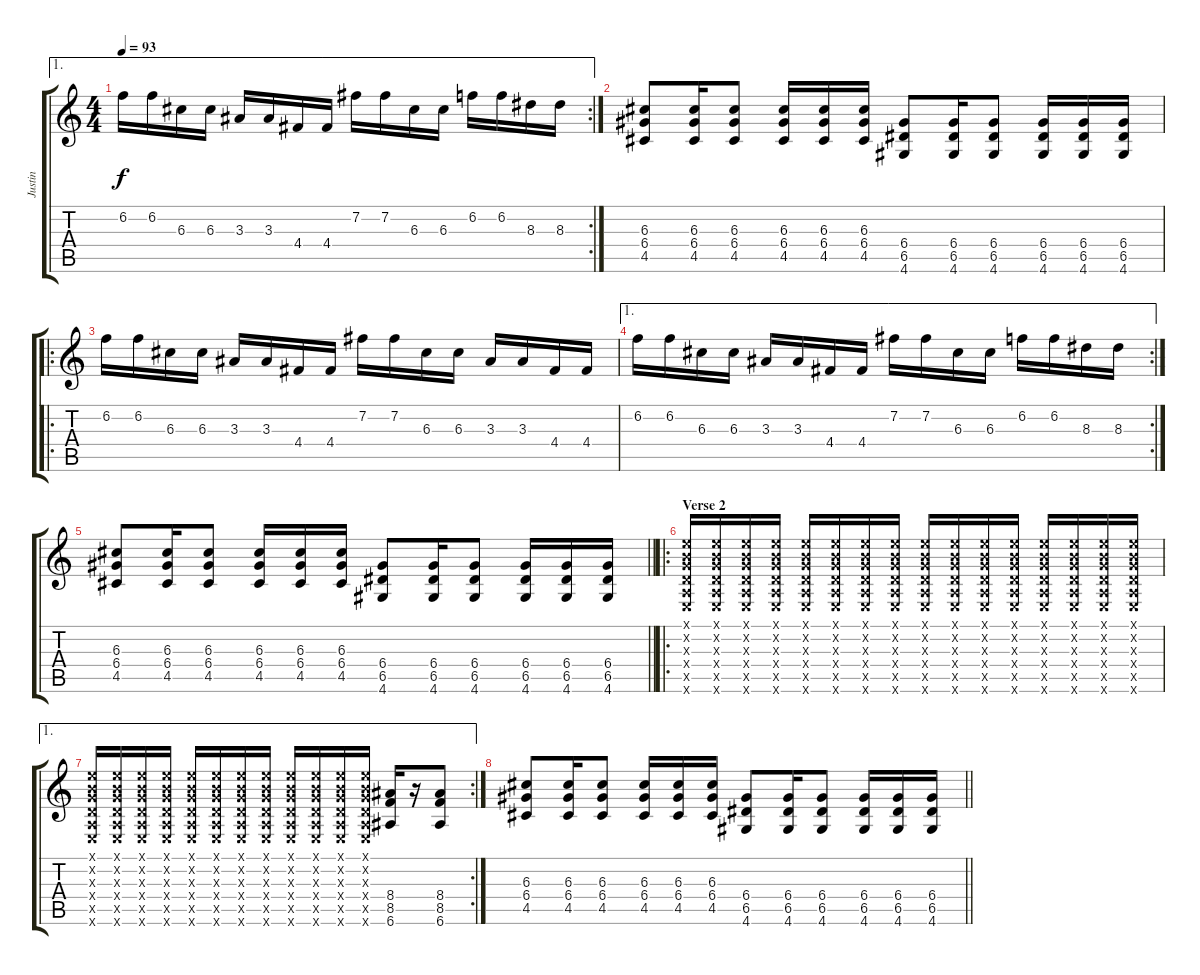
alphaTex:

\track ("Justin" "Justin") {instrument overdrivenguitar}
\staff {score tabs}
\tuning (E4 B3 G3 D3 A2 E2) {hide}
\ae 1
\rc 2
\ts (4 4)
\tempo 93
\clef g2
\ks c
6.2.16{dy f} 6.2.16 6.3.16 6.3.16 3.3.16 3.3.16 4.4.16 4.4.16 7.2.16 7.2.16 6.3.16 6.3.16 6.2.16 6.2.16 8.3.16 8.3.16 |
(6.3 6.4 4.5).8 (6.3 6.4 4.5).16 (6.3 6.4 4.5).8 (6.3 6.4 4.5).16 (6.3 6.4 4.5).16 (6.3 6.4 4.5).16 (6.4 6.5 4.6).8 (6.4 6.5 4.6).16 (6.4 6.5 4.6).8 (6.4 6.5 4.6).16 (6.4 6.5 4.6).16 (6.4 6.5 4.6).16 |
\ro
6.2.16 6.2.16 6.3.16 6.3.16 3.3.16 3.3.16 4.4.16 4.4.16 7.2.16 7.2.16 6.3.16 6.3.16 3.3.16 3.3.16 4.4.16 4.4.16 |
\ae 1
\rc 2
6.2.16 6.2.16 6.3.16 6.3.16 3.3.16 3.3.16 4.4.16 4.4.16 7.2.16 7.2.16 6.3.16 6.3.16 6.2.16 6.2.16 8.3.16 8.3.16 |
\barLineRight lightlight
(6.3 6.4 4.5).8 (6.3 6.4 4.5).16 (6.3 6.4 4.5).8 (6.3 6.4 4.5).16 (6.3 6.4 4.5).16 (6.3 6.4 4.5).16 (6.4 6.5 4.6).8 (6.4 6.5 4.6).16 (6.4 6.5 4.6).8 (6.4 6.5 4.6).16 (6.4 6.5 4.6).16 (6.4 6.5 4.6).16 |
\ro
\section ("" "Verse 2")
(0.1{x} 0.2{x} 0.3{x} 0.4{x} 0.5{x} 0.6{x}).16 (0.1{x} 0.2{x} 0.3{x} 0.4{x} 0.5{x} 0.6{x}).16 (0.1{x} 0.2{x} 0.3{x} 0.4{x} 0.5{x} 0.6{x}).16 (0.1{x} 0.2{x} 0.3{x} 0.4{x} 0.5{x} 0.6{x}).16 (0.1{x} 0.2{x} 0.3{x} 0.4{x} 0.5{x} 0.6{x}).16 (0.1{x} 0.2{x} 0.3{x} 0.4{x} 0.5{x} 0.6{x}).16 (0.1{x} 0.2{x} 0.3{x} 0.4{x} 0.5{x} 0.6{x}).16 (0.1{x} 0.2{x} 0.3{x} 0.4{x} 0.5{x} 0.6{x}).16 (0.1{x} 0.2{x} 0.3{x} 0.4{x} 0.5{x} 0.6{x}).16 (0.1{x} 0.2{x} 0.3{x} 0.4{x} 0.5{x} 0.6{x}).16 (0.1{x} 0.2{x} 0.3{x} 0.4{x} 0.5{x} 0.6{x}).16 (0.1{x} 0.2{x} 0.3{x} 0.4{x} 0.5{x} 0.6{x}).16 (0.1{x} 0.2{x} 0.3{x} 0.4{x} 0.5{x} 0.6{x}).16 (0.1{x} 0.2{x} 0.3{x} 0.4{x} 0.5{x} 0.6{x}).16 (0.1{x} 0.2{x} 0.3{x} 0.4{x} 0.5{x} 0.6{x}).16 (0.1{x} 0.2{x} 0.3{x} 0.4{x} 0.5{x} 0.6{x}).16 |
\ae 1
\rc 2
(0.1{x} 0.2{x} 0.3{x} 0.4{x} 0.5{x} 0.6{x}).16 (0.1{x} 0.2{x} 0.3{x} 0.4{x} 0.5{x} 0.6{x}).16 (0.1{x} 0.2{x} 0.3{x} 0.4{x} 0.5{x} 0.6{x}).16 (0.1{x} 0.2{x} 0.3{x} 0.4{x} 0.5{x} 0.6{x}).16 (0.1{x} 0.2{x} 0.3{x} 0.4{x} 0.5{x} 0.6{x}).16 (0.1{x} 0.2{x} 0.3{x} 0.4{x} 0.5{x} 0.6{x}).16 (0.1{x} 0.2{x} 0.3{x} 0.4{x} 0.5{x} 0.6{x}).16 (0.1{x} 0.2{x} 0.3{x} 0.4{x} 0.5{x} 0.6{x}).16 (0.1{x} 0.2{x} 0.3{x} 0.4{x} 0.5{x} 0.6{x}).16 (0.1{x} 0.2{x} 0.3{x} 0.4{x} 0.5{x} 0.6{x}).16 (0.1{x} 0.2{x} 0.3{x} 0.4{x} 0.5{x} 0.6{x}).16 (0.1{x} 0.2{x} 0.3{x} 0.4{x} 0.5{x} 0.6{x}).16 (8.4 8.5 6.6).16 r.16 (8.4 8.5 6.6).8 |
\barLineRight lightlight
(6.3 6.4 4.5).8 (6.3 6.4 4.5).16 (6.3 6.4 4.5).8 (6.3 6.4 4.5).16 (6.3 6.4 4.5).16 (6.3 6.4 4.5).16 (6.4 6.5 4.6).8 (6.4 6.5 4.6).16 (6.4 6.5 4.6).8 (6.4 6.5 4.6).16 (6.4 6.5 4.6).16 (6.4 6.5 4.6).16
